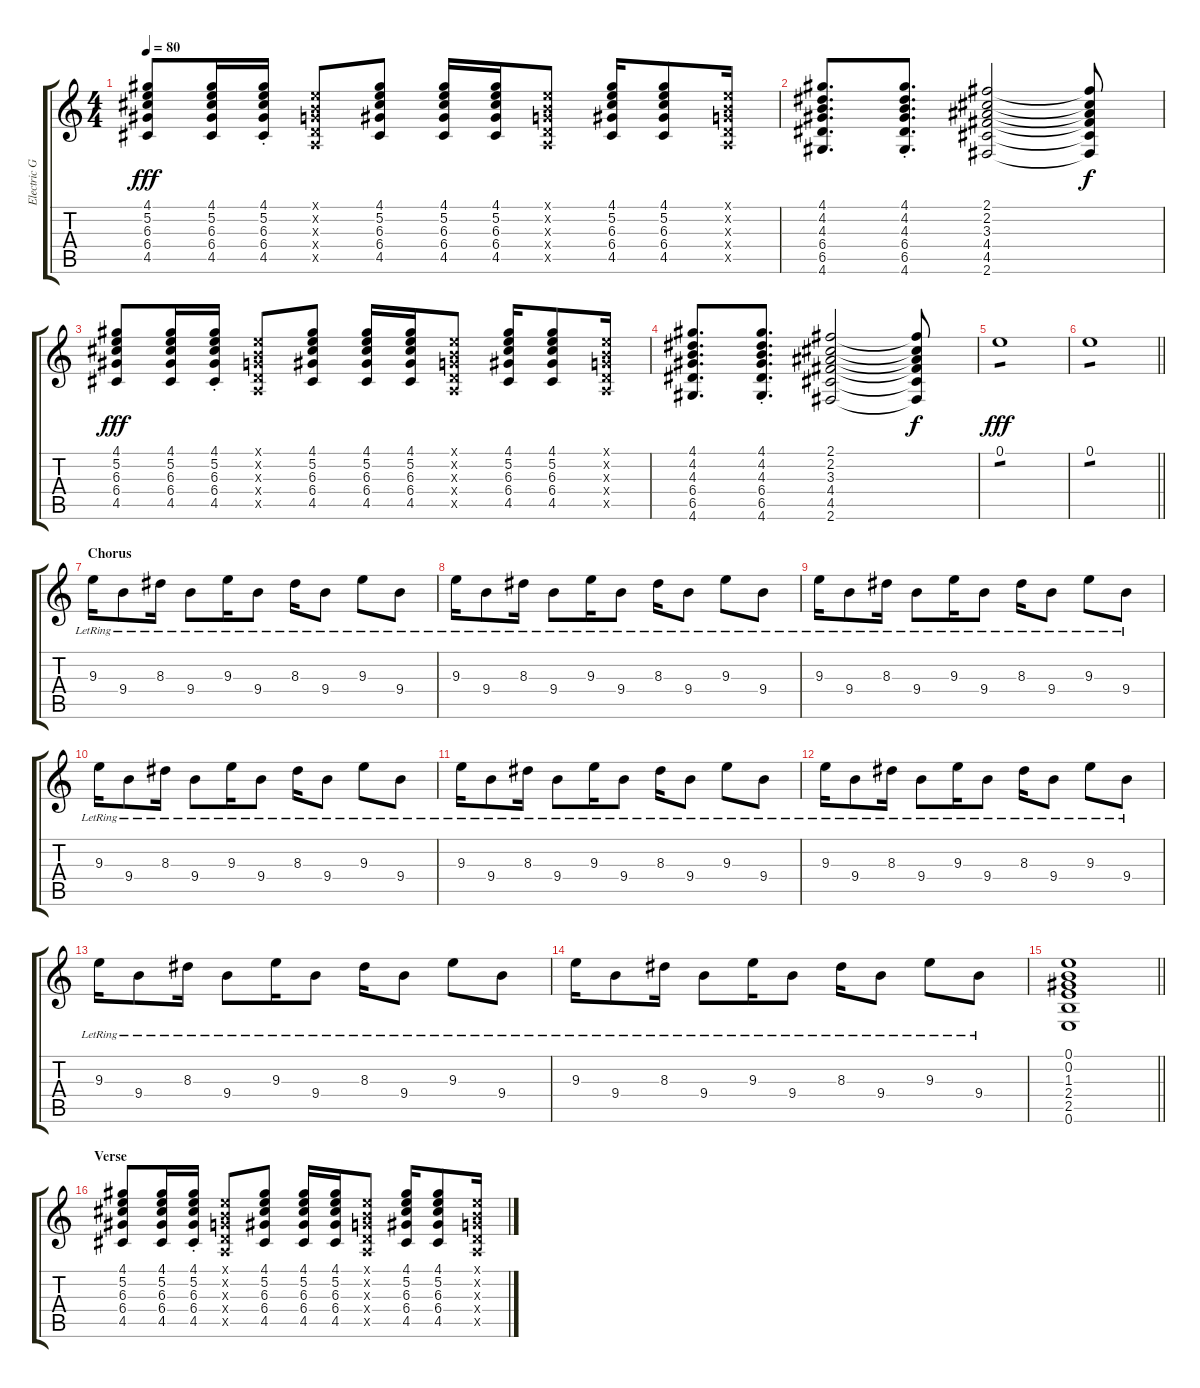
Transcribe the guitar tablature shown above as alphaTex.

\track ("Electric Guitar" "Electric G") {instrument electricguitarclean}
\staff {score tabs}
\tuning (E4 B3 G3 D3 A2 E2) {hide}
\ts (4 4)
\tempo 80
\clef g2
\ks c
(4.1 5.2 6.3 6.4 4.5).8{dy fff volume 3} (4.1 5.2 6.3 6.4 4.5).16 (4.1{st} 5.2 6.3 6.4 4.5).16 (0.1{x} 0.2{x} 0.3{x} 0.4{x} 0.5{x}).8 (4.1 5.2 6.3 6.4 4.5).8 (4.1 5.2 6.3 6.4 4.5).16 (4.1 5.2 6.3 6.4 4.5).16 (0.1{x} 0.2{x} 0.3{x} 0.4{x} 0.5{x}).8 (4.1 5.2 6.3 6.4 4.5).16 (4.1 5.2 6.3 6.4 4.5).8 (0.1{x} 0.2{x} 0.3{x} 0.4{x} 0.5{x}).16 |
(4.1 4.2 4.3 6.4 6.5 4.6).8{d} (4.1{st} 4.2 4.3 6.4 6.5 4.6).8{d} (2.1 2.2 3.3 4.4 4.5 2.6).2 (2.1{t} 2.2{t} 3.3{t} 4.4{t} 4.5{t} 2.6{t}).8{dy f} |
(4.1 5.2 6.3 6.4 4.5).8{dy fff volume 3} (4.1 5.2 6.3 6.4 4.5).16 (4.1{st} 5.2 6.3 6.4 4.5).16 (0.1{x} 0.2{x} 0.3{x} 0.4{x} 0.5{x}).8 (4.1 5.2 6.3 6.4 4.5).8 (4.1 5.2 6.3 6.4 4.5).16 (4.1 5.2 6.3 6.4 4.5).16 (0.1{x} 0.2{x} 0.3{x} 0.4{x} 0.5{x}).8 (4.1 5.2 6.3 6.4 4.5).16 (4.1 5.2 6.3 6.4 4.5).8 (0.1{x} 0.2{x} 0.3{x} 0.4{x} 0.5{x}).16 |
(4.1 4.2 4.3 6.4 6.5 4.6).8{d} (4.1{st} 4.2 4.3 6.4 6.5 4.6).8{d} (2.1 2.2 3.3 4.4 4.5 2.6).2 (2.1{t} 2.2{t} 3.3{t} 4.4{t} 4.5{t} 2.6{t}).8{dy f} |
0.1.1{tp 1 dy fff volume 16} |
\barLineRight lightlight
0.1.1{tp 1 volume 16} |
\section ("" "Chorus")
9.3{lr}.16 9.4{lr}.8 8.3{lr}.16 9.4{lr}.8 9.3{lr}.16 9.4{lr}.8 8.3{lr}.16 9.4{lr}.8 9.3{lr}.8 9.4{lr}.8 |
9.3{lr}.16 9.4{lr}.8 8.3{lr}.16 9.4{lr}.8 9.3{lr}.16 9.4{lr}.8 8.3{lr}.16 9.4{lr}.8 9.3{lr}.8 9.4{lr}.8 |
9.3{lr}.16 9.4{lr}.8 8.3{lr}.16 9.4{lr}.8 9.3{lr}.16 9.4{lr}.8 8.3{lr}.16 9.4{lr}.8 9.3{lr}.8 9.4{lr}.8 |
9.3{lr}.16 9.4{lr}.8 8.3{lr}.16 9.4{lr}.8 9.3{lr}.16 9.4{lr}.8 8.3{lr}.16 9.4{lr}.8 9.3{lr}.8 9.4{lr}.8 |
9.3{lr}.16 9.4{lr}.8 8.3{lr}.16 9.4{lr}.8 9.3{lr}.16 9.4{lr}.8 8.3{lr}.16 9.4{lr}.8 9.3{lr}.8 9.4{lr}.8 |
9.3{lr}.16 9.4{lr}.8 8.3{lr}.16 9.4{lr}.8 9.3{lr}.16 9.4{lr}.8 8.3{lr}.16 9.4{lr}.8 9.3{lr}.8 9.4{lr}.8 |
9.3{lr}.16 9.4{lr}.8 8.3{lr}.16 9.4{lr}.8 9.3{lr}.16 9.4{lr}.8 8.3{lr}.16 9.4{lr}.8 9.3{lr}.8 9.4{lr}.8 |
9.3{lr}.16 9.4{lr}.8 8.3{lr}.16 9.4{lr}.8 9.3{lr}.16 9.4{lr}.8 8.3{lr}.16 9.4{lr}.8 9.3{lr}.8 9.4{lr}.8 |
\barLineRight lightlight
(0.1 0.2 1.3 2.4 2.5 0.6).1 |
\section ("" "Verse")
(4.1 5.2 6.3 6.4 4.5).8{volume 3} (4.1 5.2 6.3 6.4 4.5).16 (4.1{st} 5.2 6.3 6.4 4.5).16 (0.1{x} 0.2{x} 0.3{x} 0.4{x} 0.5{x}).8 (4.1 5.2 6.3 6.4 4.5).8 (4.1 5.2 6.3 6.4 4.5).16 (4.1 5.2 6.3 6.4 4.5).16 (0.1{x} 0.2{x} 0.3{x} 0.4{x} 0.5{x}).8 (4.1 5.2 6.3 6.4 4.5).16 (4.1 5.2 6.3 6.4 4.5).8 (0.1{x} 0.2{x} 0.3{x} 0.4{x} 0.5{x}).16
